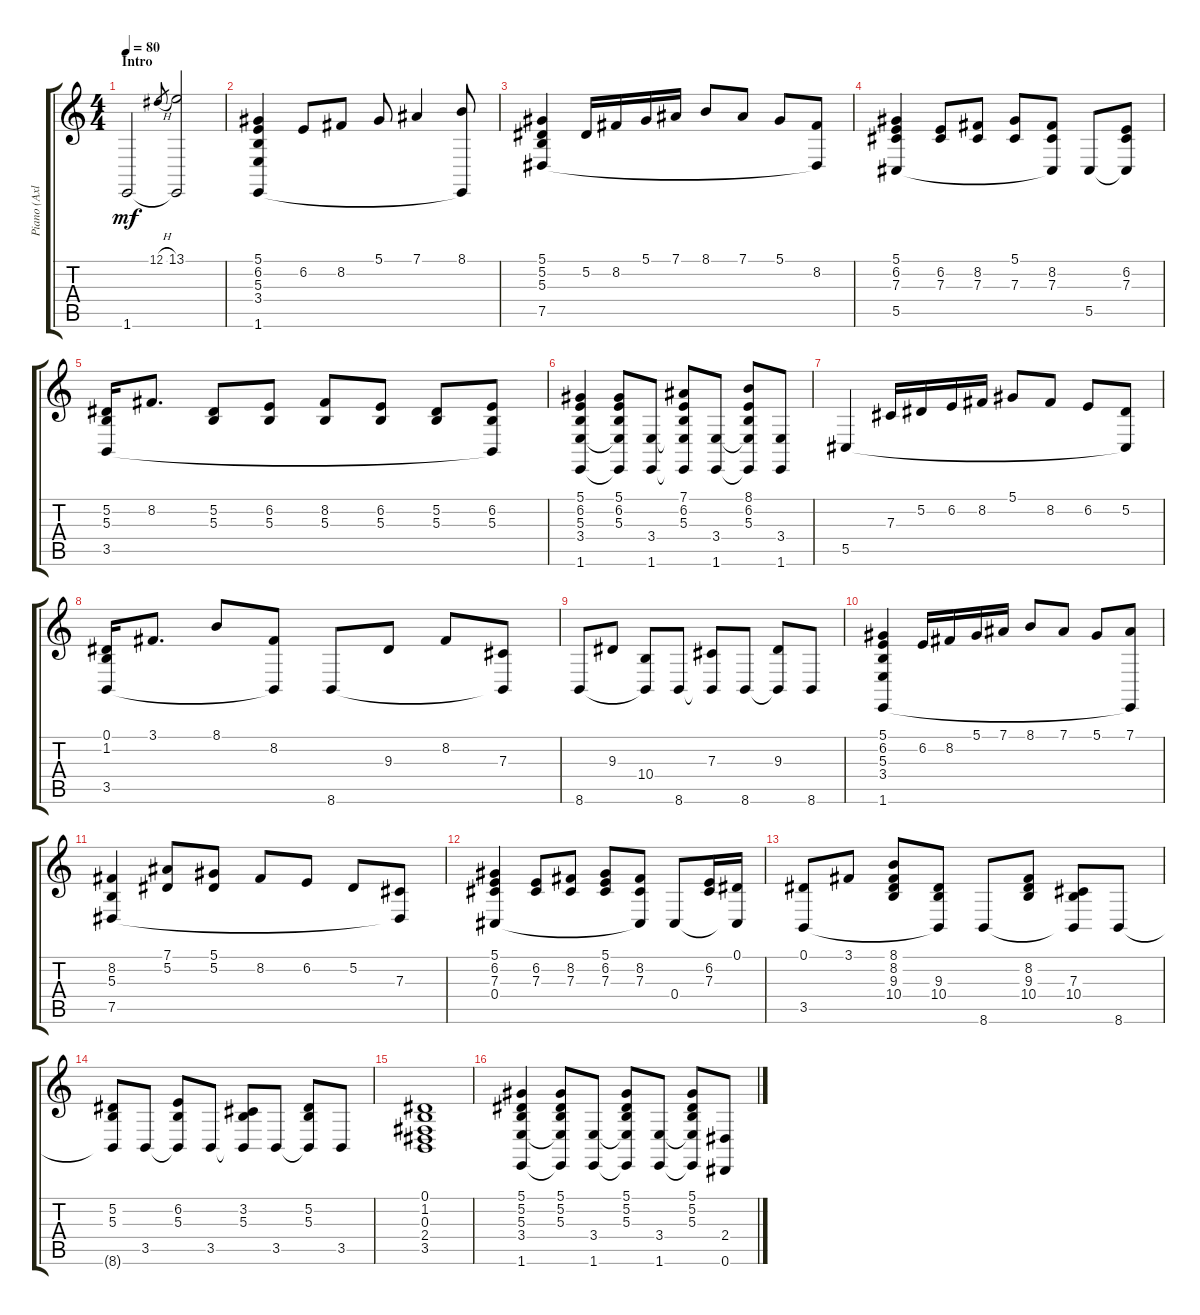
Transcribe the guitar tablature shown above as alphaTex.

\track ("Piano (Axl)" "Piano (Axl") {instrument acousticgrandpiano}
\staff {score tabs}
\tuning (Eb4 Bb3 Gb3 Db3 Ab2 Eb2) {hide}
\ts (4 4)
\section ("" "Intro")
\tempo 80
\clef g2
\ks c
1.6.2{dy mf instrument acousticgrandpiano} 12.1{h}.8{gr} (13.1 1.6{t}).2 |
(5.1 6.2 5.3 3.4 1.6).4 6.2.8 8.2.8 5.1.8 7.1.4 (8.1 1.6{t}).8 |
(5.1 5.2 5.3 7.5).4 5.2.16 8.2.16 5.1.16 7.1.16 8.1.8 7.1.8 5.1.8 (8.2 7.5{t}).8 |
(5.1 6.2 7.3 5.5).4 (6.2 7.3).8 (8.2 7.3).8 (5.1 7.3).8 (8.2 7.3 5.5{t}).8 5.5.8 (6.2 7.3 5.5{t}).8 |
(5.2 5.3 3.5).16 8.2.8{d} (5.2 5.3).8 (6.2 5.3).8 (8.2 5.3).8 (6.2 5.3).8 (5.2 5.3).8 (6.2 5.3 3.5{t}).8 |
(5.1 6.2 5.3 3.4 1.6).4 (5.1 6.2 5.3 3.4{t} 1.6{t}).8 (3.4 1.6).8 (7.1 6.2 5.3 3.4{t} 1.6{t}).8 (3.4 1.6).8 (8.1 6.2 5.3 3.4{t} 1.6{t}).8 (3.4 1.6).8 |
5.5.4 7.3.16 5.2.16 6.2.16 8.2.16 5.1.8 8.2.8 6.2.8 (5.2 5.5{t}).8 |
(0.1 1.2 3.5).16 3.1.8{d} 8.1.8 (8.2 3.5{t}).8 8.6.8 9.3.8 8.2.8 (7.3 8.6{t}).8 |
8.6.8 9.3.8 (10.4 8.6{t}).8 8.6.8 (7.3 8.6{t}).8 8.6.8 (9.3 8.6{t}).8 8.6.8 |
(5.1 6.2 5.3 3.4 1.6).4 6.2.16 8.2.16 5.1.16 7.1.16 8.1.8 7.1.8 5.1.8 (7.1 1.6{t}).8 |
(8.2 5.3 7.5).4 (7.1 5.2).8 (5.1 5.2).8 8.2.8 6.2.8 5.2.8 (7.3 7.5{t}).8 |
(5.1 6.2 7.3 0.4).4 (6.2 7.3).8 (8.2 7.3).8 (5.1 6.2 7.3).8 (8.2 7.3 0.4{t}).8 0.4.8 (6.2 7.3).16 (0.1 0.4{t}).16 |
(0.1 3.5).8 3.1.8 (8.1 8.2 9.3 10.4).8 (9.3 10.4 3.5{t}).8 8.6.8 (8.2 9.3 10.4).8 (7.3 10.4 8.6{t}).8 8.6.8 |
(5.2 5.3 8.6{t}).8 3.5.8 (6.2 5.3 3.5{t}).8 3.5.8 (3.2 5.3 3.5{t}).8 3.5.8 (5.2 5.3 3.5{t}).8 3.5.8 |
(0.1 1.2 0.3 2.4 3.5).1 |
(5.1 5.2 5.3 3.4 1.6).4 (5.1 5.2 5.3 3.4{t} 1.6{t}).8 (3.4 1.6).8 (5.1 5.2 5.3 3.4{t} 1.6{t}).8 (3.4 1.6).8 (5.1 5.2 5.3 3.4{t} 1.6{t}).8 (2.4 0.6).8
